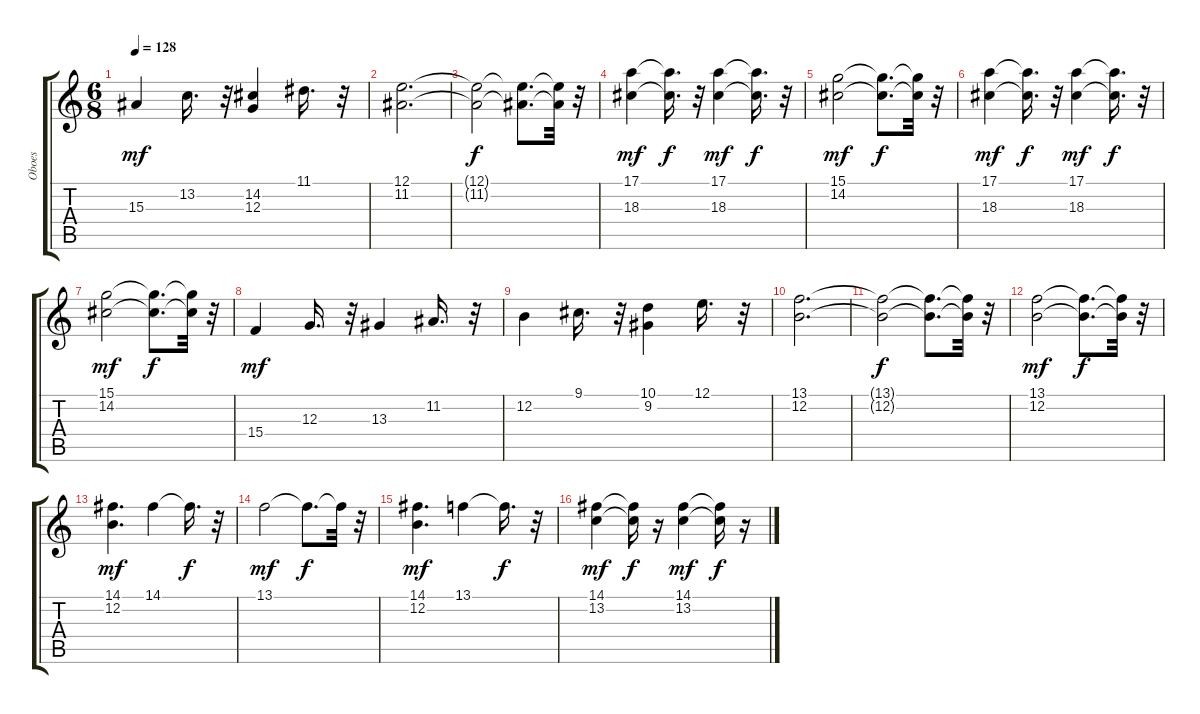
\track ("Oboes" "Oboes") {instrument oboe}
\staff {score tabs}
\tuning (E4 B3 G3 D3 A2 E2) {hide}
\ts (6 8)
\tempo 128
\clef g2
\ks c
15.3.4{dy mf} 13.2.16{d} r.32 (14.2 12.3).4 11.1.16{d} r.32 |
(12.1 11.2).2{d} |
(12.1{t} 11.2{t}).2{dy f} (12.1{t} 11.2{t}).8{d} (12.1{t} 11.2{t}).32 r.32 |
(17.1 18.3).4{dy mf} (17.1{t} 18.3{t}).16{d dy f} r.32 (17.1 18.3).4{dy mf} (17.1{t} 18.3{t}).16{d dy f} r.32 |
(15.1 14.2).2{dy mf} (15.1{t} 14.2{t}).8{d dy f} (15.1{t} 14.2{t}).32 r.32 |
(17.1 18.3).4{dy mf} (17.1{t} 18.3{t}).16{d dy f} r.32 (17.1 18.3).4{dy mf} (17.1{t} 18.3{t}).16{d dy f} r.32 |
(15.1 14.2).2{dy mf} (15.1{t} 14.2{t}).8{d dy f} (15.1{t} 14.2{t}).32 r.32 |
15.4.4{dy mf} 12.3.16{d} r.32 13.3.4 11.2.16{d} r.32 |
12.2.4 9.1.16{d} r.32 (10.1 9.2).4 12.1.16{d} r.32 |
(13.1 12.2).2{d} |
(13.1{t} 12.2{t}).2{dy f} (13.1{t} 12.2{t}).8{d} (13.1{t} 12.2{t}).32 r.32 |
(13.1 12.2).2{dy mf} (13.1{t} 12.2{t}).8{d dy f} (13.1{t} 12.2{t}).32 r.32 |
(14.1 12.2).4{d dy mf} 14.1.4 14.1{t}.16{d dy f} r.32 |
13.1.2{dy mf} 13.1{t}.8{d dy f} 13.1{t}.32 r.32 |
(14.1 12.2).4{d dy mf} 13.1.4 13.1{t}.16{d dy f} r.32 |
(14.1 13.2).4{dy mf} (14.1{t} 13.2{t}).16{dy f} r.16 (14.1 13.2).4{dy mf} (14.1{t} 13.2{t}).16{dy f} r.16
